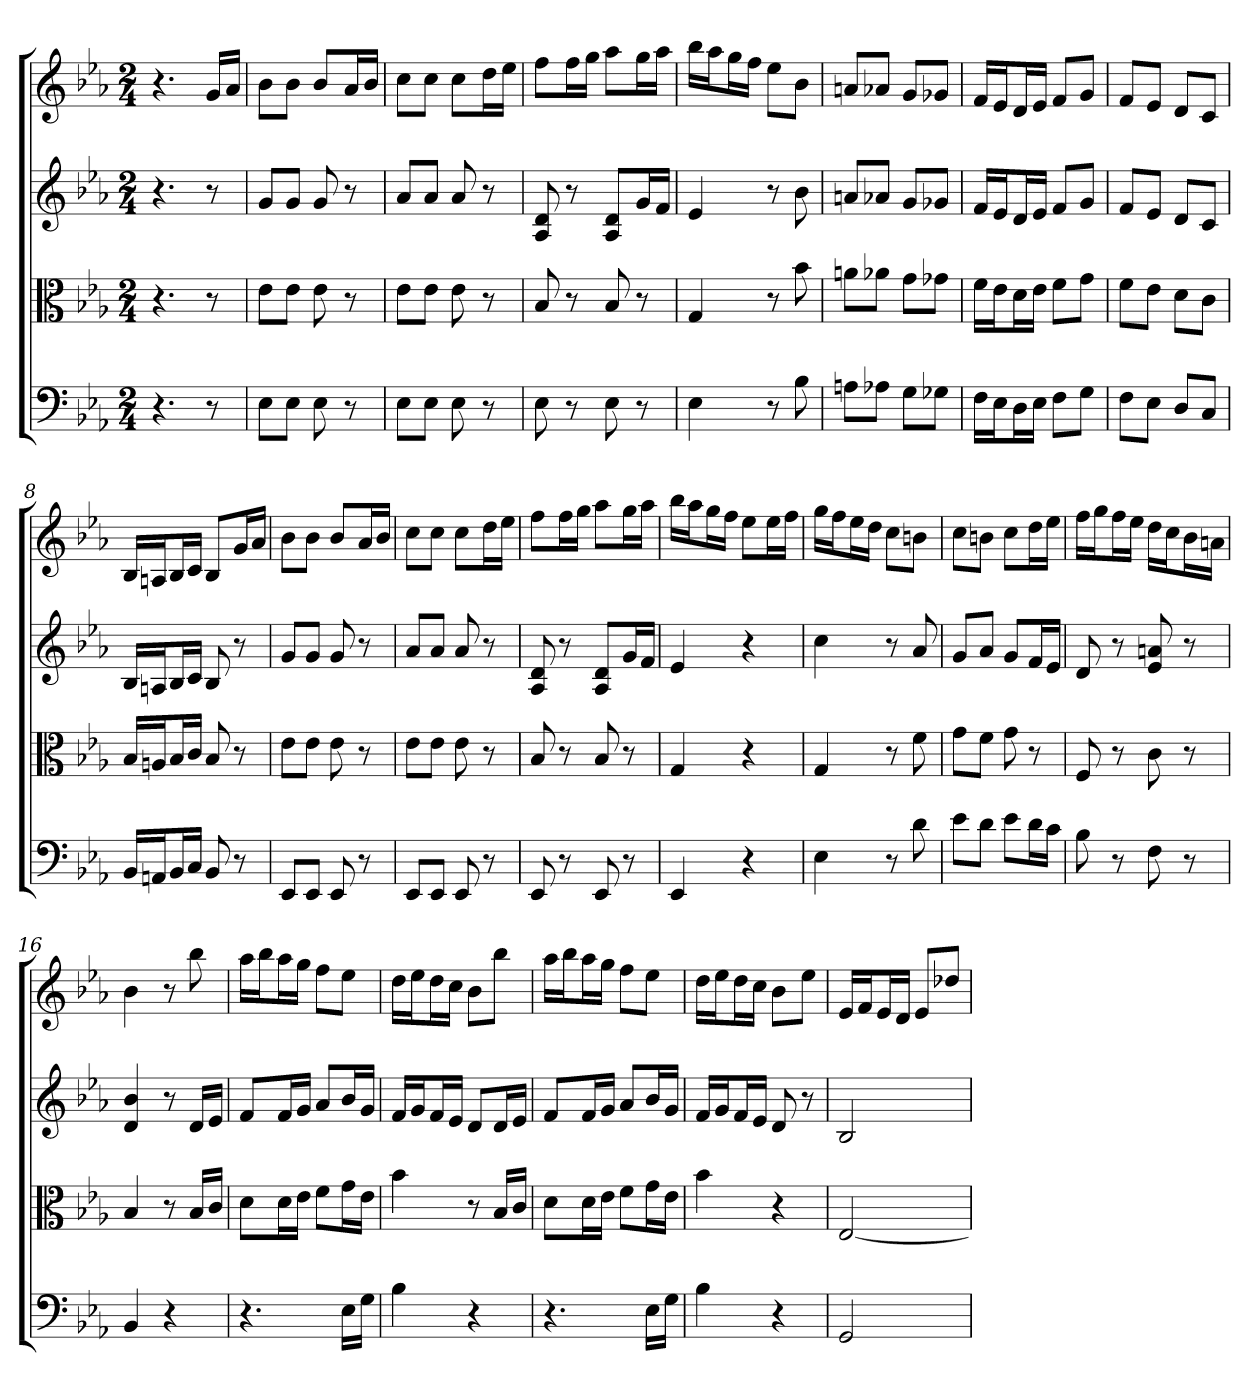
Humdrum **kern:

**kern	**kern	**kern	**kern
*part4	*part3	*part2	*part1
*staff4	*staff3	*staff2	*staff1
*clefF4	*clefC3	*	*
*k[b-e-a-]	*k[b-e-a-]	*k[b-e-a-]	*k[b-e-a-]
*E-:	*E-:	*E-:	*E-:
*M2/4	*M2/4	*M2/4	*M2/4
=	=	=	=
4.r	4.r	4.r	4.r
8r	8r	8r	16gLL
.	.	.	16a-JJ
=1	=1	=1	=1
8E-\L	8e-\L	8gL	8b-L
8E-\J	8e-\J	8gJ	8b-J
8E-	8e-	8g	8b-L
8r	8r	8r	16a-L
.	.	.	16b-JJ
=2	=2	=2	=2
8E-\L	8e-\L	8a-L	8ccL
8E-\J	8e-\J	8a-J	8ccJ
8E-	8e-	8a-	8ccL
8r	8r	8r	16ddL
.	.	.	16ee-JJ
=3	=3	=3	=3
8E-	8B-	8A- 8d	8ffL
8r	8r	8r	16ffL
.	.	.	16ggJJ
8E-	8B-	8A- 8dL	8aa-L
8r	8r	16gL	16ggL
.	.	16fJJ	16aa-JJ
=4	=4	=4	=4
4E-	4G	4e-	16bb-LL
.	.	.	16aa-J
.	.	.	16ggL
.	.	.	16ffJJ
8r	8r	8r	8ee-L
8B-	8b-	8b-	8b-J
=5	=5	=5	=5
8An\L	8an\L	8anL	8anL
8A-X\J	8a-X\J	8a-XJ	8a-XJ
8G\L	8g\L	8gL	8gL
8G-X\J	8g-X\J	8g-XJ	8g-XJ
=6	=6	=6	=6
16F\LL	16f\LL	16fLL	16fLL
16E-\J	16e-\J	16e-J	16e-J
16D\L	16d\L	16dL	16dL
16E-\JJ	16e-\JJ	16e-JJ	16e-JJ
8F\L	8f\L	8fL	8fL
8G\J	8g\J	8gJ	8gJ
=7	=7	=7	=7
8F\L	8f\L	8fL	8fL
8E-\J	8e-\J	8e-J	8e-J
8D/L	8d\L	8dL	8dL
8C/J	8c\J	8cJ	8cJ
=8	=8	=8	=8
16BB-/LL	16B-/LL	16B-LL	16B-LL
16AAn/J	16An/J	16AnJ	16AnJ
16BB-/L	16B-/L	16B-L	16B-L
16C/JJ	16c/JJ	16cJJ	16cJJ
8BB-	8B-	8B-	8B-L
8r	8r	8r	16gL
.	.	.	16a-JJ
=9	=9	=9	=9
8EE-/L	8e-\L	8gL	8b-L
8EE-/J	8e-\J	8gJ	8b-J
8EE-	8e-	8g	8b-L
8r	8r	8r	16a-L
.	.	.	16b-JJ
=10	=10	=10	=10
8EE-/L	8e-\L	8a-L	8ccL
8EE-/J	8e-\J	8a-J	8ccJ
8EE-	8e-	8a-	8ccL
8r	8r	8r	16ddL
.	.	.	16ee-JJ
=11	=11	=11	=11
8EE-	8B-	8A- 8d	8ffL
8r	8r	8r	16ffL
.	.	.	16ggJJ
8EE-	8B-	8A- 8dL	8aa-L
8r	8r	16gL	16ggL
.	.	16fJJ	16aa-JJ
=12	=12	=12	=12
4EE-	4G	4e-	16bb-LL
.	.	.	16aa-J
.	.	.	16ggL
.	.	.	16ffJJ
4r	4r	4r	8ee-L
.	.	.	16ee-L
.	.	.	16ffJJ
=13	=13	=13	=13
4E-	4G	4cc	16ggLL
.	.	.	16ffJ
.	.	.	16ee-L
.	.	.	16ddJJ
8r	8r	8r	8ccL
8d	8f	8a-	8bnJ
=14	=14	=14	=14
8e-\L	8g\L	8gL	8ccL
8d\J	8f\J	8a-J	8bnJ
8e-\L	8g	8gL	8ccL
16d\L	8r	16fL	16ddL
16c\JJ	.	16e-JJ	16ee-JJ
=15	=15	=15	=15
8B-	8F	8d	16ffLL
.	.	.	16ggJ
8r	8r	8r	16ffL
.	.	.	16ee-JJ
8F	8c	8e- 8an	16ddLL
.	.	.	16ccJ
8r	8r	8r	16b-L
.	.	.	16anJJ
=16	=16	=16	=16
4BB-	4B-	4d 4b-	4b-
4r	8r	8r	8r
.	16B-/LL	16dLL	8bb-
.	16c/JJ	16e-JJ	.
=17	=17	=17	=17
4.r	8d\L	8fL	16aa-LL
.	.	.	16bb-J
.	16d\L	16fL	16aa-L
.	16e-\JJ	16gJJ	16ggJJ
.	8f\L	8a-L	8ffL
16E-\LL	16g\L	16b-L	8ee-J
16G\JJ	16e-\JJ	16gJJ	.
=18	=18	=18	=18
4B-	4b-	16fLL	16ddLL
.	.	16gJ	16ee-J
.	.	16fL	16ddL
.	.	16e-JJ	16ccJJ
4r	8r	8dL	8b-L
.	16B-/LL	16dL	8bb-J
.	16c/JJ	16e-JJ	.
=19	=19	=19	=19
4.r	8d\L	8fL	16aa-LL
.	.	.	16bb-J
.	16d\L	16fL	16aa-L
.	16e-\JJ	16gJJ	16ggJJ
.	8f\L	8a-L	8ffL
16E-\LL	16g\L	16b-L	8ee-J
16G\JJ	16e-\JJ	16gJJ	.
=20	=20	=20	=20
4B-	4b-	16fLL	16ddLL
.	.	16gJ	16ee-J
.	.	16fL	16ddL
.	.	16e-JJ	16ccJJ
4r	4r	8d	8b-L
.	.	8r	8ee-J
=21	=21	=21	=21
2GG	[2E-	2B-	16e-LL
.	.	.	16fJ
.	.	.	16e-L
.	.	.	16dJJ
.	.	.	8e-L
.	.	.	8dd-XJ
=	=	=	=
*-	*-	*-	*-
